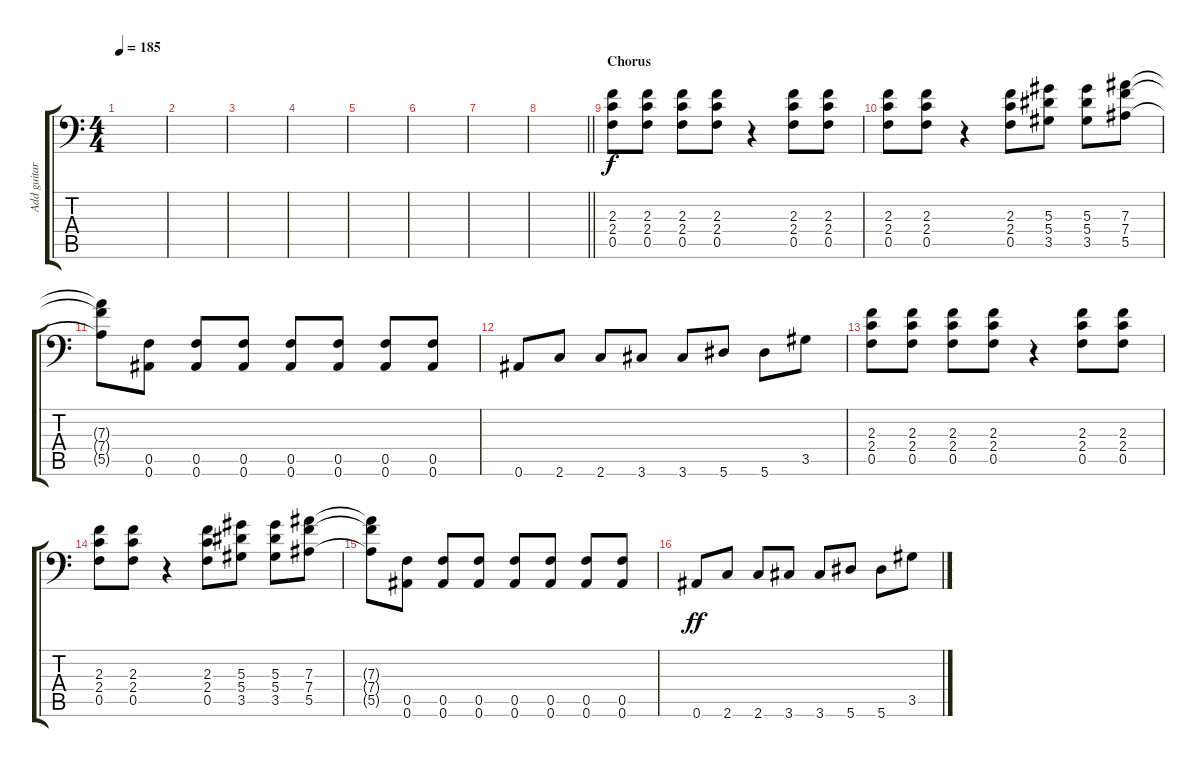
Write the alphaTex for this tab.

\track ("Add guitar" "Add guitar") {mute instrument distortionguitar}
\staff {score tabs}
\tuning (C4 G3 Eb3 Bb2 F2 Bb1) {hide}
\ts (4 4)
\tempo 185
\clef f4
\ks c
|
|
|
|
|
|
|
\barLineRight lightlight
|
\section ("" "Chorus")
(2.3 2.4 0.5).8 (2.3 2.4 0.5).8 (2.3 2.4 0.5).8 (2.3 2.4 0.5).8 r.4 (2.3 2.4 0.5).8 (2.3 2.4 0.5).8 |
(2.3 2.4 0.5).8 (2.3 2.4 0.5).8 r.4 (2.3 2.4 0.5).8 (5.3 5.4 3.5).8 (5.3 5.4 3.5).8 (7.3 7.4 5.5).8 |
(7.3{t} 7.4{t} 5.5{t}).8 (0.5 0.6).8 (0.5 0.6).8 (0.5 0.6).8 (0.5 0.6).8 (0.5 0.6).8 (0.5 0.6).8 (0.5 0.6).8 |
0.6.8 2.6.8 2.6.8 3.6.8 3.6.8 5.6.8 5.6.8 3.5.8 |
(2.3 2.4 0.5).8 (2.3 2.4 0.5).8 (2.3 2.4 0.5).8 (2.3 2.4 0.5).8 r.4 (2.3 2.4 0.5).8 (2.3 2.4 0.5).8 |
(2.3 2.4 0.5).8 (2.3 2.4 0.5).8 r.4 (2.3 2.4 0.5).8 (5.3 5.4 3.5).8 (5.3 5.4 3.5).8 (7.3 7.4 5.5).8 |
(7.3{t} 7.4{t} 5.5{t}).8 (0.5 0.6).8 (0.5 0.6).8 (0.5 0.6).8 (0.5 0.6).8 (0.5 0.6).8 (0.5 0.6).8 (0.5 0.6).8 |
0.6.8{dy ff} 2.6.8 2.6.8 3.6.8 3.6.8 5.6.8 5.6.8 3.5.8
